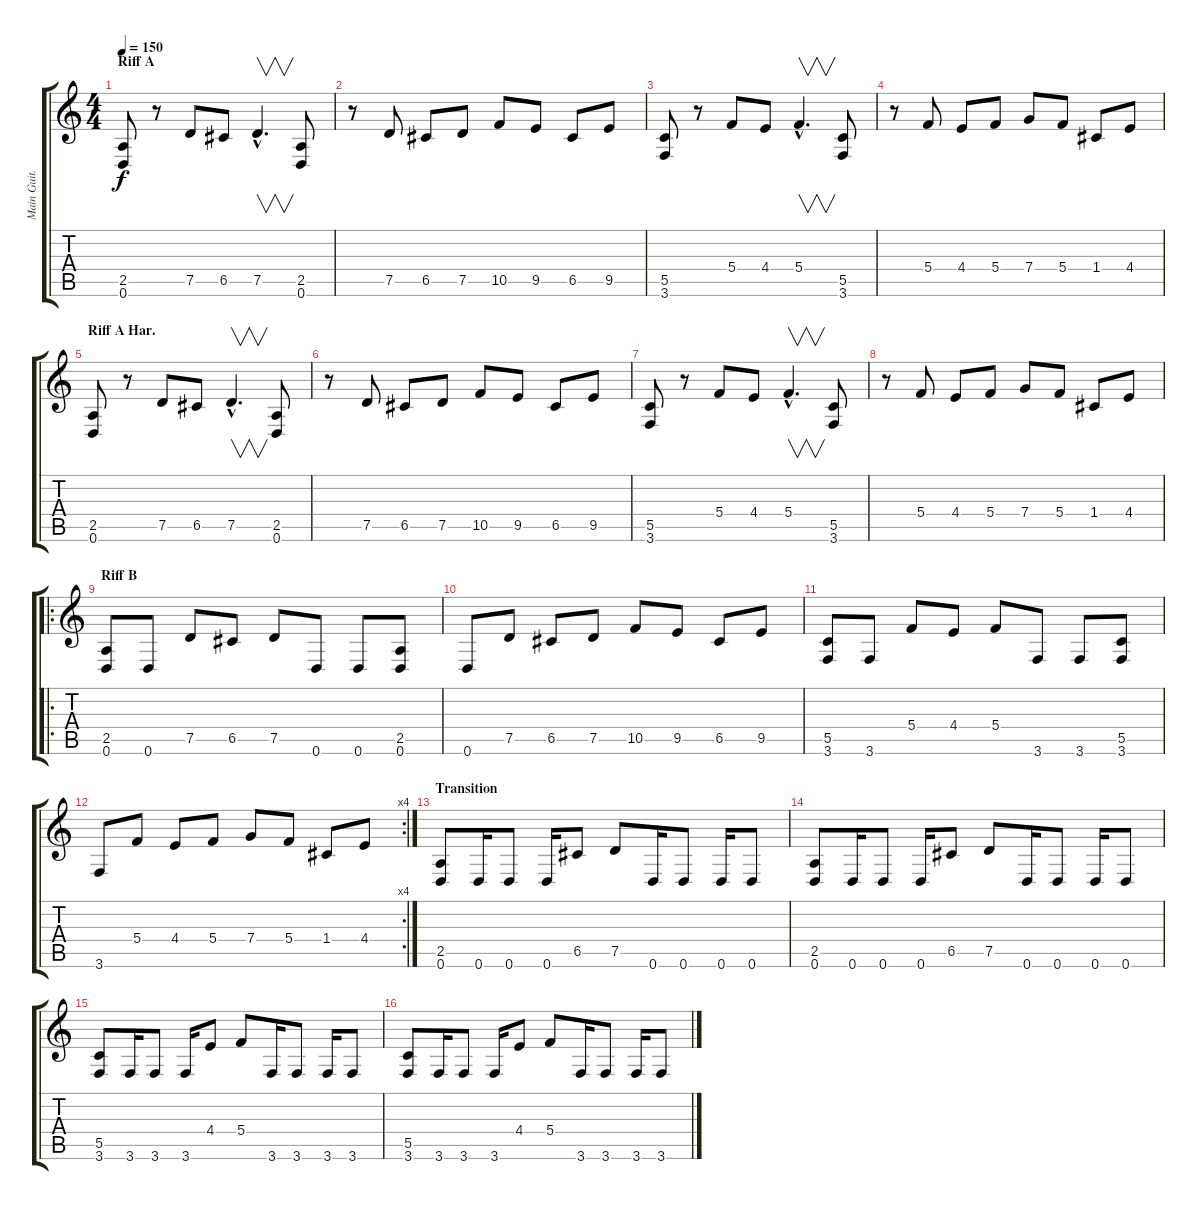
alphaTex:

\track ("Main Guit." "Main Guit.") {instrument distortionguitar}
\staff {score tabs}
\tuning (D4 A3 F3 C3 G2 D2) {hide}
\ts (4 4)
\section ("" "Riff A")
\tempo 150
\clef g2
\ks c
(2.5 0.6).8{dy f instrument distortionguitar} r.8 7.5.8 6.5.8 7.5{hac}.4{v d} (2.5 0.6).8 |
r.8 7.5.8 6.5.8 7.5.8 10.5.8 9.5.8 6.5.8 9.5.8 |
(5.5 3.6).8 r.8 5.4.8 4.4.8 5.4{hac}.4{v d} (5.5 3.6).8 |
r.8 5.4.8 4.4.8 5.4.8 7.4.8 5.4.8 1.4.8 4.4.8 |
\section ("" "Riff A Har.")
(2.5 0.6).8 r.8 7.5.8 6.5.8 7.5{hac}.4{v d} (2.5 0.6).8 |
r.8 7.5.8 6.5.8 7.5.8 10.5.8 9.5.8 6.5.8 9.5.8 |
(5.5 3.6).8 r.8 5.4.8 4.4.8 5.4{hac}.4{v d} (5.5 3.6).8 |
r.8 5.4.8 4.4.8 5.4.8 7.4.8 5.4.8 1.4.8 4.4.8 |
\ro
\section ("" "Riff B")
(2.5 0.6).8 0.6.8 7.5.8 6.5.8 7.5.8 0.6.8 0.6.8 (2.5 0.6).8 |
0.6.8 7.5.8 6.5.8 7.5.8 10.5.8 9.5.8 6.5.8 9.5.8 |
(5.5 3.6).8 3.6.8 5.4.8 4.4.8 5.4.8 3.6.8 3.6.8 (5.5 3.6).8 |
\rc 4
3.6.8 5.4.8 4.4.8 5.4.8 7.4.8 5.4.8 1.4.8 4.4.8 |
\section ("" "Transition")
(2.5 0.6).8 0.6.16 0.6.8 0.6.16 6.5.8 7.5.8 0.6.16 0.6.8 0.6.16 0.6.8 |
(2.5 0.6).8 0.6.16 0.6.8 0.6.16 6.5.8 7.5.8 0.6.16 0.6.8 0.6.16 0.6.8 |
(5.5 3.6).8 3.6.16 3.6.8 3.6.16 4.4.8 5.4.8 3.6.16 3.6.8 3.6.16 3.6.8 |
(5.5 3.6).8 3.6.16 3.6.8 3.6.16 4.4.8 5.4.8 3.6.16 3.6.8 3.6.16 3.6.8
